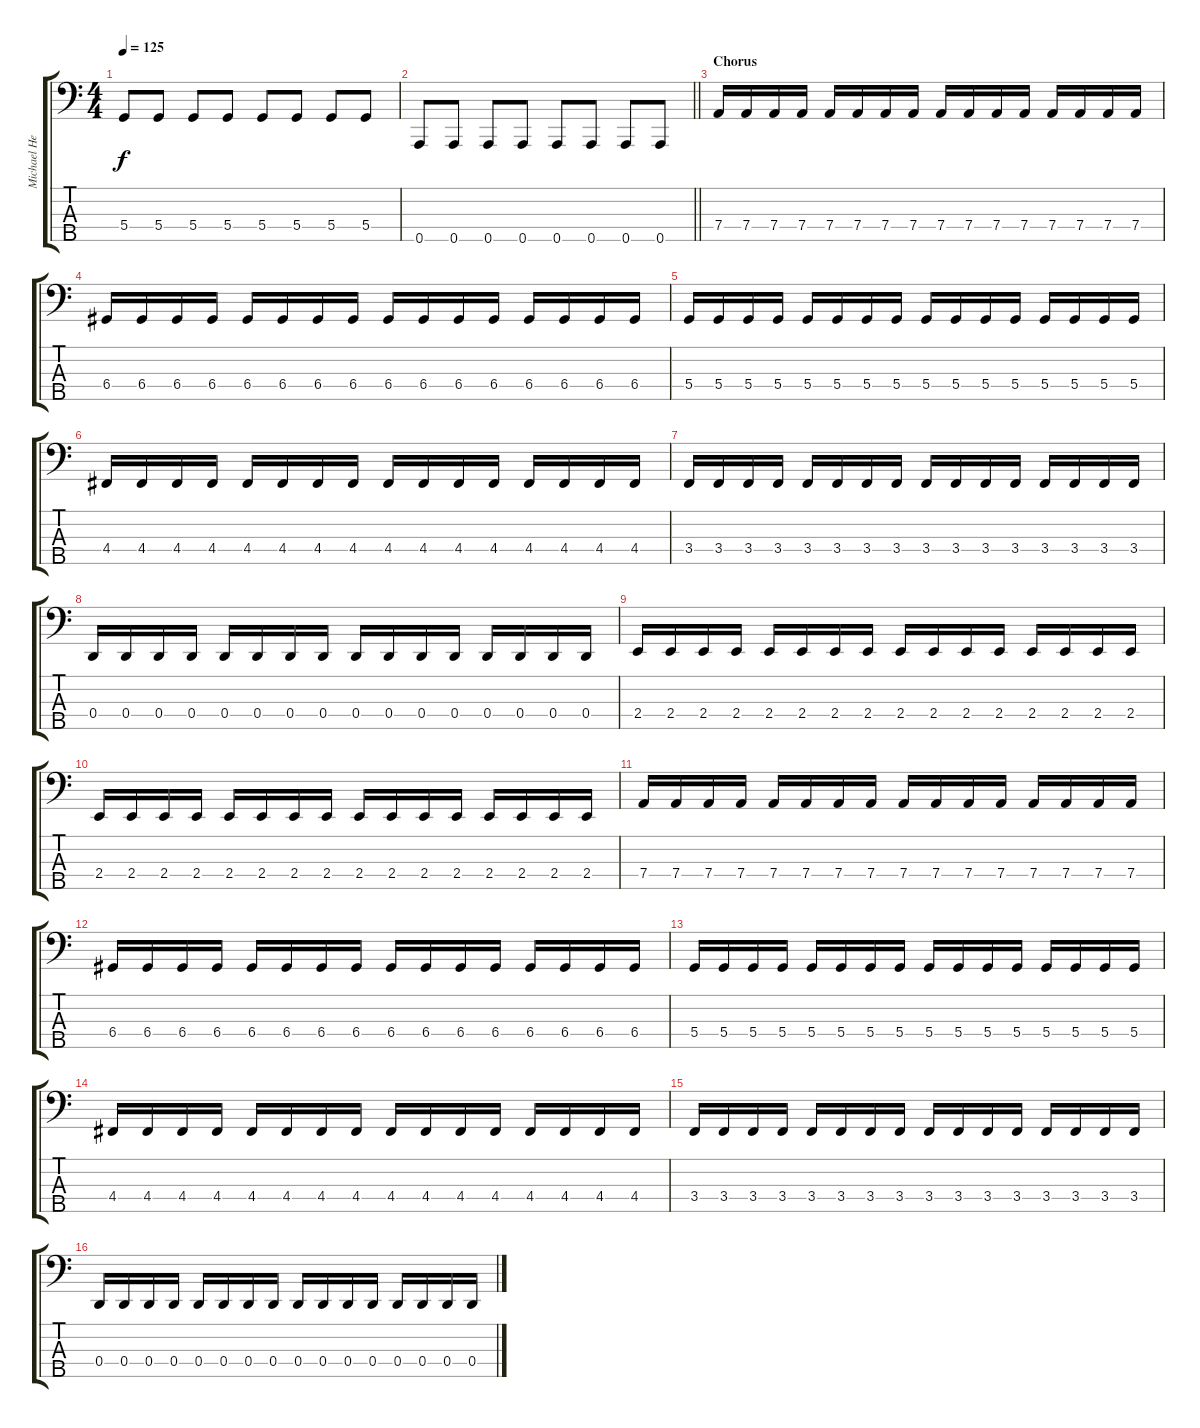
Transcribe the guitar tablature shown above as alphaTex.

\track ("Michael Hedlund" "Michael He") {instrument electricbasspick}
\staff {score tabs}
\tuning (F2 C2 G1 D1 A0) {hide}
\ts (4 4)
\tempo 125
\clef f4
\ks c
5.4.8{dy f} 5.4.8 5.4.8 5.4.8 5.4.8 5.4.8 5.4.8 5.4.8 |
\barLineRight lightlight
0.5.8 0.5.8 0.5.8 0.5.8 0.5.8 0.5.8 0.5.8 0.5.8 |
\section ("" "Chorus ")
7.4.16 7.4.16 7.4.16 7.4.16 7.4.16 7.4.16 7.4.16 7.4.16 7.4.16 7.4.16 7.4.16 7.4.16 7.4.16 7.4.16 7.4.16 7.4.16 |
6.4.16 6.4.16 6.4.16 6.4.16 6.4.16 6.4.16 6.4.16 6.4.16 6.4.16 6.4.16 6.4.16 6.4.16 6.4.16 6.4.16 6.4.16 6.4.16 |
5.4.16 5.4.16 5.4.16 5.4.16 5.4.16 5.4.16 5.4.16 5.4.16 5.4.16 5.4.16 5.4.16 5.4.16 5.4.16 5.4.16 5.4.16 5.4.16 |
4.4.16 4.4.16 4.4.16 4.4.16 4.4.16 4.4.16 4.4.16 4.4.16 4.4.16 4.4.16 4.4.16 4.4.16 4.4.16 4.4.16 4.4.16 4.4.16 |
3.4.16 3.4.16 3.4.16 3.4.16 3.4.16 3.4.16 3.4.16 3.4.16 3.4.16 3.4.16 3.4.16 3.4.16 3.4.16 3.4.16 3.4.16 3.4.16 |
0.4.16 0.4.16 0.4.16 0.4.16 0.4.16 0.4.16 0.4.16 0.4.16 0.4.16 0.4.16 0.4.16 0.4.16 0.4.16 0.4.16 0.4.16 0.4.16 |
2.4.16 2.4.16 2.4.16 2.4.16 2.4.16 2.4.16 2.4.16 2.4.16 2.4.16 2.4.16 2.4.16 2.4.16 2.4.16 2.4.16 2.4.16 2.4.16 |
2.4.16 2.4.16 2.4.16 2.4.16 2.4.16 2.4.16 2.4.16 2.4.16 2.4.16 2.4.16 2.4.16 2.4.16 2.4.16 2.4.16 2.4.16 2.4.16 |
7.4.16 7.4.16 7.4.16 7.4.16 7.4.16 7.4.16 7.4.16 7.4.16 7.4.16 7.4.16 7.4.16 7.4.16 7.4.16 7.4.16 7.4.16 7.4.16 |
6.4.16 6.4.16 6.4.16 6.4.16 6.4.16 6.4.16 6.4.16 6.4.16 6.4.16 6.4.16 6.4.16 6.4.16 6.4.16 6.4.16 6.4.16 6.4.16 |
5.4.16 5.4.16 5.4.16 5.4.16 5.4.16 5.4.16 5.4.16 5.4.16 5.4.16 5.4.16 5.4.16 5.4.16 5.4.16 5.4.16 5.4.16 5.4.16 |
4.4.16 4.4.16 4.4.16 4.4.16 4.4.16 4.4.16 4.4.16 4.4.16 4.4.16 4.4.16 4.4.16 4.4.16 4.4.16 4.4.16 4.4.16 4.4.16 |
3.4.16 3.4.16 3.4.16 3.4.16 3.4.16 3.4.16 3.4.16 3.4.16 3.4.16 3.4.16 3.4.16 3.4.16 3.4.16 3.4.16 3.4.16 3.4.16 |
0.4.16 0.4.16 0.4.16 0.4.16 0.4.16 0.4.16 0.4.16 0.4.16 0.4.16 0.4.16 0.4.16 0.4.16 0.4.16 0.4.16 0.4.16 0.4.16
